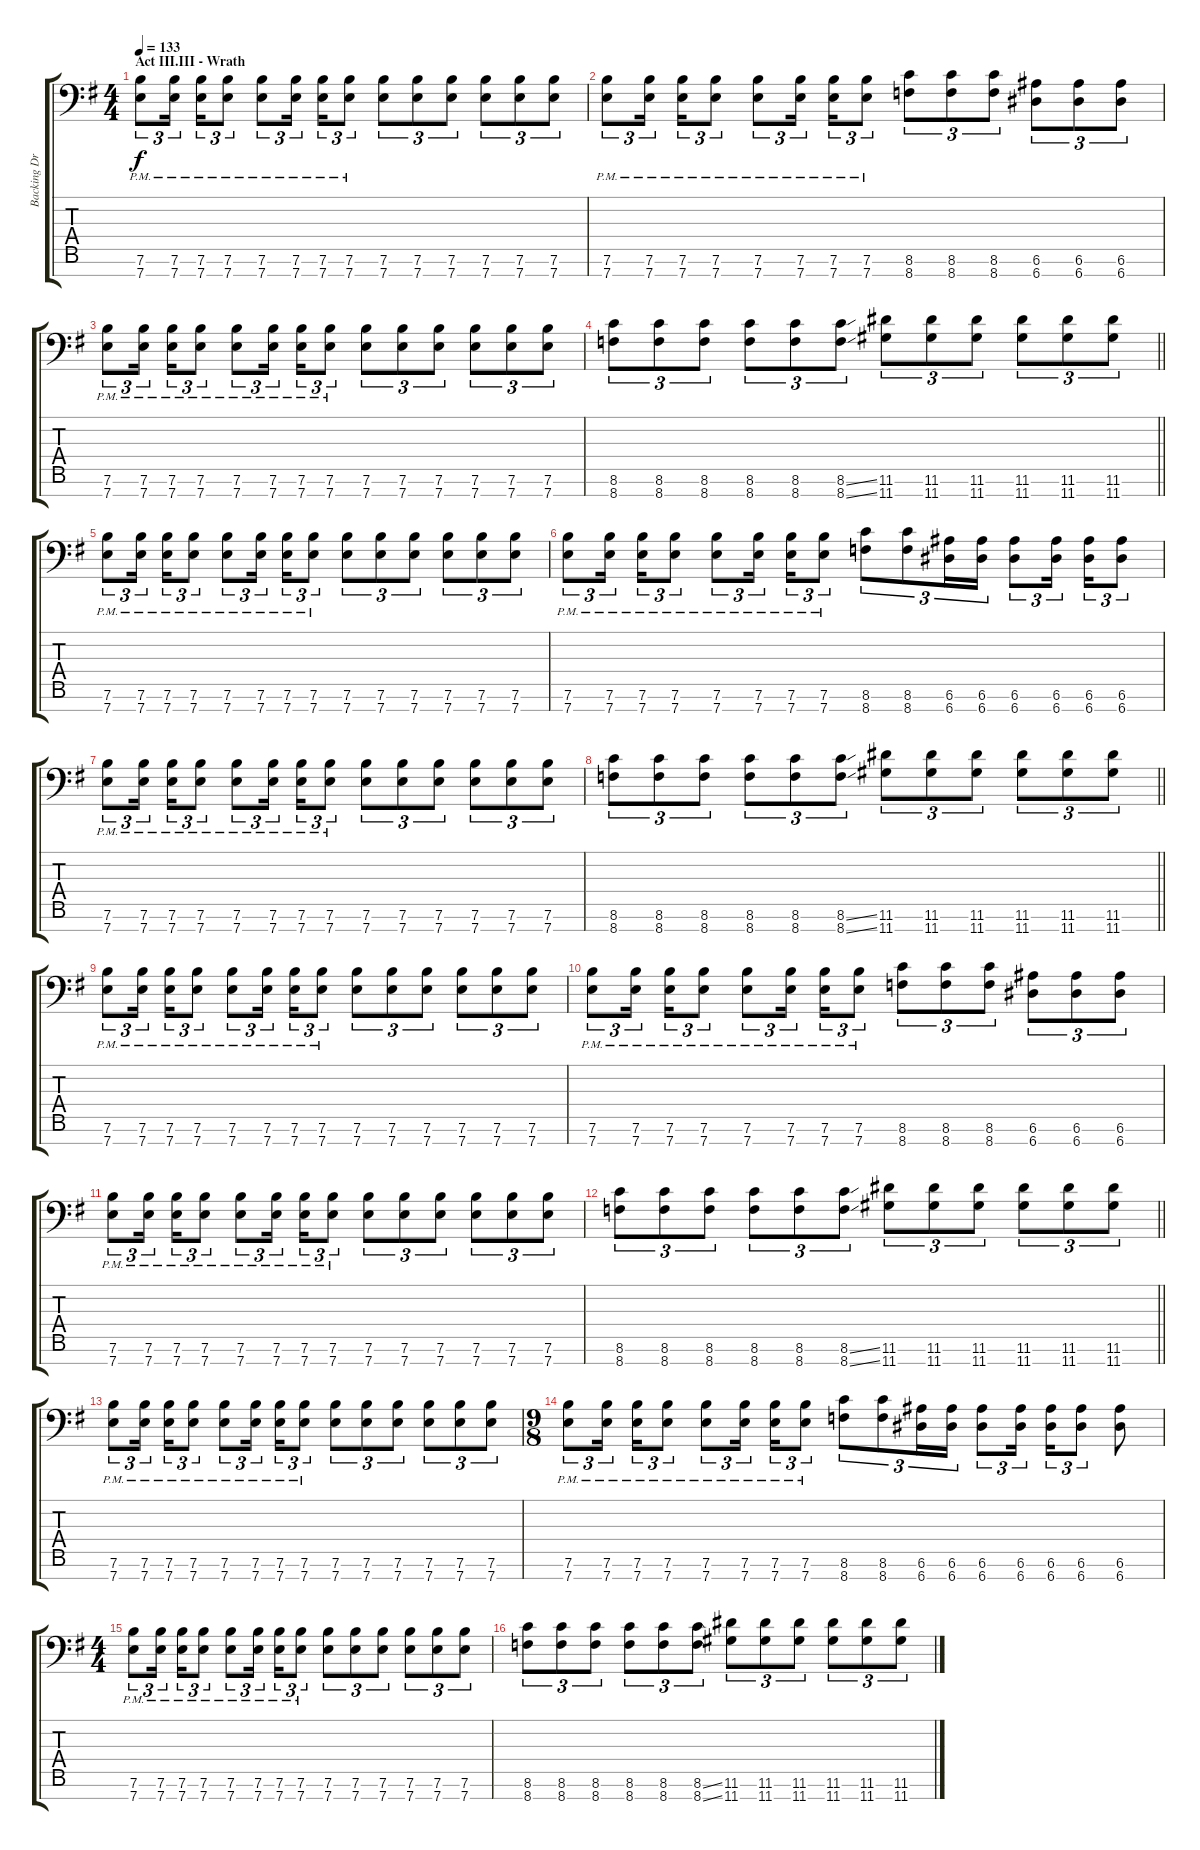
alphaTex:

\track ("Backing Dropped A" "Backing Dr") {instrument distortionguitar}
\staff {score tabs}
\tuning (E4 B3 G3 D3 A2 E2 A1) {hide}
\ts (4 4)
\section ("" "Act III.III - Wrath")
\tempo 133
\clef f4
\ks eminor
(7.6{pm} 7.7{pm}).8{tu (3 2) dy f volume 16} (7.6{pm} 7.7{pm}).16{tu (3 2) beam splitsecondary} (7.6{pm} 7.7{pm}).16{tu (3 2)} (7.6{pm} 7.7{pm}).8{tu (3 2)} (7.6{pm} 7.7{pm}).8{tu (3 2)} (7.6{pm} 7.7{pm}).16{tu (3 2) beam splitsecondary} (7.6{pm} 7.7{pm}).16{tu (3 2)} (7.6{pm} 7.7{pm}).8{tu (3 2)} (7.6 7.7).8{tu (3 2)} (7.6 7.7).8{tu (3 2)} (7.6 7.7).8{tu (3 2)} (7.6 7.7).8{tu (3 2)} (7.6 7.7).8{tu (3 2)} (7.6 7.7).8{tu (3 2)} |
(7.6{pm} 7.7{pm}).8{tu (3 2)} (7.6{pm} 7.7{pm}).16{tu (3 2) beam splitsecondary} (7.6{pm} 7.7{pm}).16{tu (3 2)} (7.6{pm} 7.7{pm}).8{tu (3 2)} (7.6{pm} 7.7{pm}).8{tu (3 2)} (7.6{pm} 7.7{pm}).16{tu (3 2) beam splitsecondary} (7.6{pm} 7.7{pm}).16{tu (3 2)} (7.6{pm} 7.7{pm}).8{tu (3 2)} (8.6 8.7).8{tu (3 2)} (8.6 8.7).8{tu (3 2)} (8.6 8.7).8{tu (3 2)} (6.6 6.7).8{tu (3 2)} (6.6 6.7).8{tu (3 2)} (6.6 6.7).8{tu (3 2)} |
(7.6{pm} 7.7{pm}).8{tu (3 2)} (7.6{pm} 7.7{pm}).16{tu (3 2) beam splitsecondary} (7.6{pm} 7.7{pm}).16{tu (3 2)} (7.6{pm} 7.7{pm}).8{tu (3 2)} (7.6{pm} 7.7{pm}).8{tu (3 2)} (7.6{pm} 7.7{pm}).16{tu (3 2) beam splitsecondary} (7.6{pm} 7.7{pm}).16{tu (3 2)} (7.6{pm} 7.7{pm}).8{tu (3 2)} (7.6 7.7).8{tu (3 2)} (7.6 7.7).8{tu (3 2)} (7.6 7.7).8{tu (3 2)} (7.6 7.7).8{tu (3 2)} (7.6 7.7).8{tu (3 2)} (7.6 7.7).8{tu (3 2)} |
\barLineRight lightlight
(8.6 8.7).8{tu (3 2)} (8.6 8.7).8{tu (3 2)} (8.6 8.7).8{tu (3 2)} (8.6 8.7).8{tu (3 2)} (8.6 8.7).8{tu (3 2)} (8.6{ss} 8.7{ss}).8{tu (3 2)} (11.6 11.7).8{tu (3 2)} (11.6 11.7).8{tu (3 2)} (11.6 11.7).8{tu (3 2)} (11.6 11.7).8{tu (3 2)} (11.6 11.7).8{tu (3 2)} (11.6 11.7).8{tu (3 2)} |
(7.6{pm} 7.7{pm}).8{tu (3 2)} (7.6{pm} 7.7{pm}).16{tu (3 2) beam splitsecondary} (7.6{pm} 7.7{pm}).16{tu (3 2)} (7.6{pm} 7.7{pm}).8{tu (3 2)} (7.6{pm} 7.7{pm}).8{tu (3 2)} (7.6{pm} 7.7{pm}).16{tu (3 2) beam splitsecondary} (7.6{pm} 7.7{pm}).16{tu (3 2)} (7.6{pm} 7.7{pm}).8{tu (3 2)} (7.6 7.7).8{tu (3 2)} (7.6 7.7).8{tu (3 2)} (7.6 7.7).8{tu (3 2)} (7.6 7.7).8{tu (3 2)} (7.6 7.7).8{tu (3 2)} (7.6 7.7).8{tu (3 2)} |
(7.6{pm} 7.7{pm}).8{tu (3 2)} (7.6{pm} 7.7{pm}).16{tu (3 2) beam splitsecondary} (7.6{pm} 7.7{pm}).16{tu (3 2)} (7.6{pm} 7.7{pm}).8{tu (3 2)} (7.6{pm} 7.7{pm}).8{tu (3 2)} (7.6{pm} 7.7{pm}).16{tu (3 2) beam splitsecondary} (7.6{pm} 7.7{pm}).16{tu (3 2)} (7.6{pm} 7.7{pm}).8{tu (3 2)} (8.6 8.7).8{tu (3 2)} (8.6 8.7).8{tu (3 2)} (6.6 6.7).16{tu (3 2)} (6.6 6.7).16{tu (3 2)} (6.6 6.7).8{tu (3 2)} (6.6 6.7).16{tu (3 2) beam splitsecondary} (6.6 6.7).16{tu (3 2)} (6.6 6.7).8{tu (3 2)} |
(7.6{pm} 7.7{pm}).8{tu (3 2)} (7.6{pm} 7.7{pm}).16{tu (3 2) beam splitsecondary} (7.6{pm} 7.7{pm}).16{tu (3 2)} (7.6{pm} 7.7{pm}).8{tu (3 2)} (7.6{pm} 7.7{pm}).8{tu (3 2)} (7.6{pm} 7.7{pm}).16{tu (3 2) beam splitsecondary} (7.6{pm} 7.7{pm}).16{tu (3 2)} (7.6{pm} 7.7{pm}).8{tu (3 2)} (7.6 7.7).8{tu (3 2)} (7.6 7.7).8{tu (3 2)} (7.6 7.7).8{tu (3 2)} (7.6 7.7).8{tu (3 2)} (7.6 7.7).8{tu (3 2)} (7.6 7.7).8{tu (3 2)} |
\barLineRight lightlight
(8.6 8.7).8{tu (3 2)} (8.6 8.7).8{tu (3 2)} (8.6 8.7).8{tu (3 2)} (8.6 8.7).8{tu (3 2)} (8.6 8.7).8{tu (3 2)} (8.6{ss} 8.7{ss}).8{tu (3 2)} (11.6 11.7).8{tu (3 2)} (11.6 11.7).8{tu (3 2)} (11.6 11.7).8{tu (3 2)} (11.6 11.7).8{tu (3 2)} (11.6 11.7).8{tu (3 2)} (11.6 11.7).8{tu (3 2)} |
(7.6{pm} 7.7{pm}).8{tu (3 2)} (7.6{pm} 7.7{pm}).16{tu (3 2) beam splitsecondary} (7.6{pm} 7.7{pm}).16{tu (3 2)} (7.6{pm} 7.7{pm}).8{tu (3 2)} (7.6{pm} 7.7{pm}).8{tu (3 2)} (7.6{pm} 7.7{pm}).16{tu (3 2) beam splitsecondary} (7.6{pm} 7.7{pm}).16{tu (3 2)} (7.6{pm} 7.7{pm}).8{tu (3 2)} (7.6 7.7).8{tu (3 2)} (7.6 7.7).8{tu (3 2)} (7.6 7.7).8{tu (3 2)} (7.6 7.7).8{tu (3 2)} (7.6 7.7).8{tu (3 2)} (7.6 7.7).8{tu (3 2)} |
(7.6{pm} 7.7{pm}).8{tu (3 2)} (7.6{pm} 7.7{pm}).16{tu (3 2) beam splitsecondary} (7.6{pm} 7.7{pm}).16{tu (3 2)} (7.6{pm} 7.7{pm}).8{tu (3 2)} (7.6{pm} 7.7{pm}).8{tu (3 2)} (7.6{pm} 7.7{pm}).16{tu (3 2) beam splitsecondary} (7.6{pm} 7.7{pm}).16{tu (3 2)} (7.6{pm} 7.7{pm}).8{tu (3 2)} (8.6 8.7).8{tu (3 2)} (8.6 8.7).8{tu (3 2)} (8.6 8.7).8{tu (3 2)} (6.6 6.7).8{tu (3 2)} (6.6 6.7).8{tu (3 2)} (6.6 6.7).8{tu (3 2)} |
(7.6{pm} 7.7{pm}).8{tu (3 2)} (7.6{pm} 7.7{pm}).16{tu (3 2) beam splitsecondary} (7.6{pm} 7.7{pm}).16{tu (3 2)} (7.6{pm} 7.7{pm}).8{tu (3 2)} (7.6{pm} 7.7{pm}).8{tu (3 2)} (7.6{pm} 7.7{pm}).16{tu (3 2) beam splitsecondary} (7.6{pm} 7.7{pm}).16{tu (3 2)} (7.6{pm} 7.7{pm}).8{tu (3 2)} (7.6 7.7).8{tu (3 2)} (7.6 7.7).8{tu (3 2)} (7.6 7.7).8{tu (3 2)} (7.6 7.7).8{tu (3 2)} (7.6 7.7).8{tu (3 2)} (7.6 7.7).8{tu (3 2)} |
\barLineRight lightlight
(8.6 8.7).8{tu (3 2)} (8.6 8.7).8{tu (3 2)} (8.6 8.7).8{tu (3 2)} (8.6 8.7).8{tu (3 2)} (8.6 8.7).8{tu (3 2)} (8.6{ss} 8.7{ss}).8{tu (3 2)} (11.6 11.7).8{tu (3 2)} (11.6 11.7).8{tu (3 2)} (11.6 11.7).8{tu (3 2)} (11.6 11.7).8{tu (3 2)} (11.6 11.7).8{tu (3 2)} (11.6 11.7).8{tu (3 2)} |
(7.6{pm} 7.7{pm}).8{tu (3 2)} (7.6{pm} 7.7{pm}).16{tu (3 2) beam splitsecondary} (7.6{pm} 7.7{pm}).16{tu (3 2)} (7.6{pm} 7.7{pm}).8{tu (3 2)} (7.6{pm} 7.7{pm}).8{tu (3 2)} (7.6{pm} 7.7{pm}).16{tu (3 2) beam splitsecondary} (7.6{pm} 7.7{pm}).16{tu (3 2)} (7.6{pm} 7.7{pm}).8{tu (3 2)} (7.6 7.7).8{tu (3 2)} (7.6 7.7).8{tu (3 2)} (7.6 7.7).8{tu (3 2)} (7.6 7.7).8{tu (3 2)} (7.6 7.7).8{tu (3 2)} (7.6 7.7).8{tu (3 2)} |
\ts (9 8)
(7.6{pm} 7.7{pm}).8{tu (3 2)} (7.6{pm} 7.7{pm}).16{tu (3 2) beam splitsecondary} (7.6{pm} 7.7{pm}).16{tu (3 2)} (7.6{pm} 7.7{pm}).8{tu (3 2)} (7.6{pm} 7.7{pm}).8{tu (3 2)} (7.6{pm} 7.7{pm}).16{tu (3 2)} (7.6{pm} 7.7{pm}).16{tu (3 2)} (7.6{pm} 7.7{pm}).8{tu (3 2)} (8.6 8.7).8{tu (3 2)} (8.6 8.7).8{tu (3 2)} (6.6 6.7).16{tu (3 2)} (6.6 6.7).16{tu (3 2)} (6.6 6.7).8{tu (3 2)} (6.6 6.7).16{tu (3 2) beam splitsecondary} (6.6 6.7).16{tu (3 2)} (6.6 6.7).8{tu (3 2)} (6.6 6.7).8 |
\ts (4 4)
(7.6{pm} 7.7{pm}).8{tu (3 2)} (7.6{pm} 7.7{pm}).16{tu (3 2) beam splitsecondary} (7.6{pm} 7.7{pm}).16{tu (3 2)} (7.6{pm} 7.7{pm}).8{tu (3 2)} (7.6{pm} 7.7{pm}).8{tu (3 2)} (7.6{pm} 7.7{pm}).16{tu (3 2) beam splitsecondary} (7.6{pm} 7.7{pm}).16{tu (3 2)} (7.6{pm} 7.7{pm}).8{tu (3 2)} (7.6 7.7).8{tu (3 2)} (7.6 7.7).8{tu (3 2)} (7.6 7.7).8{tu (3 2)} (7.6 7.7).8{tu (3 2)} (7.6 7.7).8{tu (3 2)} (7.6 7.7).8{tu (3 2)} |
(8.6 8.7).8{tu (3 2)} (8.6 8.7).8{tu (3 2)} (8.6 8.7).8{tu (3 2)} (8.6 8.7).8{tu (3 2)} (8.6 8.7).8{tu (3 2)} (8.6{ss} 8.7{ss}).8{tu (3 2)} (11.6 11.7).8{tu (3 2)} (11.6 11.7).8{tu (3 2)} (11.6 11.7).8{tu (3 2)} (11.6 11.7).8{tu (3 2)} (11.6 11.7).8{tu (3 2)} (11.6 11.7).8{tu (3 2)}
